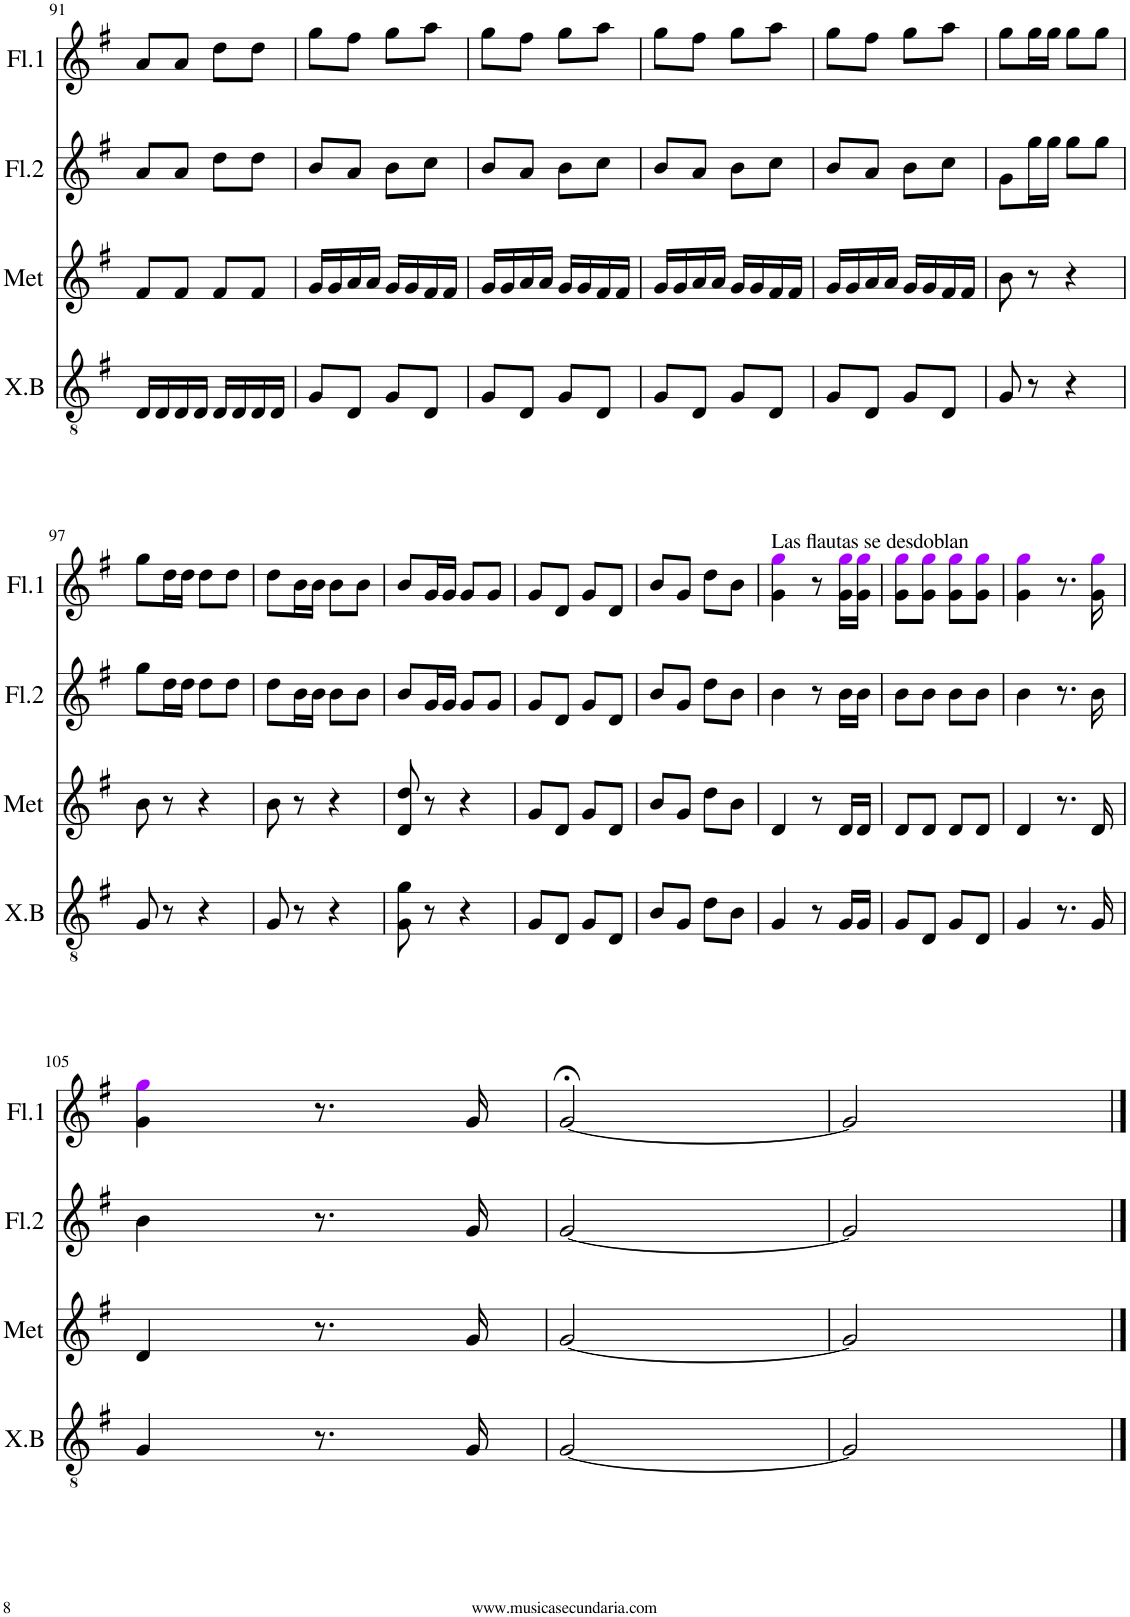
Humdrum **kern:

**kern	**kern	**kern	**kern
*part4	*part3	*part2	*part1
*staff4	*staff3	*staff2	*staff1
*I"Xil.Bajo	*I"Met/Fl.3	*I"Flauta 2	*I"Flauta 1
*I'X.B	*I'Met	*I'Fl.2	*I'Fl.1
!!LO:PB:g=z
*clefGv2	*clefG2	*clefG2	*clefG2
*k[f#]	*k[f#]	*k[f#]	*k[f#]
*M2/4	*M2/4	*M2/4	*M2/4
=91	=91	=91	=91
16D/LL	8f#/L	8a/L	8a/L
16D/	.	.	.
16D/	8f#/J	8a/J	8a/J
16D/JJ	.	.	.
16D/LL	8f#/L	8dd\L	8dd\L
16D/	.	.	.
16D/	8f#/J	8dd\J	8dd\J
16D/JJ	.	.	.
=92	=92	=92	=92
8G/L	16g/LL	8b/L	8gg\L
.	16g/	.	.
8D/J	16a/	8a/J	8ff#\J
.	16a/JJ	.	.
8G/L	16g/LL	8b\L	8gg\L
.	16g/	.	.
8D/J	16f#/	8cc\J	8aa\J
.	16f#/JJ	.	.
=93	=93	=93	=93
8G/L	16g/LL	8b/L	8gg\L
.	16g/	.	.
8D/J	16a/	8a/J	8ff#\J
.	16a/JJ	.	.
8G/L	16g/LL	8b\L	8gg\L
.	16g/	.	.
8D/J	16f#/	8cc\J	8aa\J
.	16f#/JJ	.	.
=94	=94	=94	=94
8G/L	16g/LL	8b/L	8gg\L
.	16g/	.	.
8D/J	16a/	8a/J	8ff#\J
.	16a/JJ	.	.
8G/L	16g/LL	8b\L	8gg\L
.	16g/	.	.
8D/J	16f#/	8cc\J	8aa\J
.	16f#/JJ	.	.
=95	=95	=95	=95
8G/L	16g/LL	8b/L	8gg\L
.	16g/	.	.
8D/J	16a/	8a/J	8ff#\J
.	16a/JJ	.	.
8G/L	16g/LL	8b\L	8gg\L
.	16g/	.	.
8D/J	16f#/	8cc\J	8aa\J
.	16f#/JJ	.	.
=96	=96	=96	=96
8G/	8b\	8g\L	8gg\L
8r	8r	16gg\L	16gg\L
.	.	16gg\JJ	16gg\JJ
4r	4r	8gg\L	8gg\L
.	.	8gg\J	8gg\J
!!LO:LB:g=z
=97	=97	=97	=97
8G/	8b\	8gg\L	8gg\L
8r	8r	16dd\L	16dd\L
.	.	16dd\JJ	16dd\JJ
4r	4r	8dd\L	8dd\L
.	.	8dd\J	8dd\J
=98	=98	=98	=98
8G/	8b\	8dd\L	8dd\L
8r	8r	16b\L	16b\L
.	.	16b\JJ	16b\JJ
4r	4r	8b\L	8b\L
.	.	8b\J	8b\J
=99	=99	=99	=99
8G\ 8g\	8d/ 8dd/	8b/L	8b/L
8r	8r	16g/L	16g/L
.	.	16g/JJ	16g/JJ
4r	4r	8g/L	8g/L
.	.	8g/J	8g/J
=100	=100	=100	=100
8G/L	8g/L	8g/L	8g/L
8D/J	8d/J	8d/J	8d/J
8G/L	8g/L	8g/L	8g/L
8D/J	8d/J	8d/J	8d/J
=101	=101	=101	=101
8B/L	8b/L	8b/L	8b/L
8G/J	8g/J	8g/J	8g/J
8d\L	8dd\L	8dd\L	8dd\L
8B\J	8b\J	8b\J	8b\J
=102	=102	=102	=102
!	!	!	!LO:TX:a:t=Las flautas se desdoblan
4G/	4d/	4b\	4g\ 4ggi\
8r	8r	8r	8r
16G/LL	16d/LL	16b\LL	16g\ 16ggi\LL
16G/JJ	16d/JJ	16b\JJ	16g\ 16ggi\JJ
=103	=103	=103	=103
8G/L	8d/L	8b\L	8g\ 8ggi\L
8D/J	8d/J	8b\J	8g\ 8ggi\J
8G/L	8d/L	8b\L	8g\ 8ggi\L
8D/J	8d/J	8b\J	8g\ 8ggi\J
=104	=104	=104	=104
4G/	4d/	4b\	4g\ 4ggi\
8.r	8.r	8.r	8.r
16G/	16d/	16b\	16g\ 16ggi\
!!LO:LB:g=z
=105	=105	=105	=105
4G/	4d/	4b\	4g\ 4ggi\
8.r	8.r	8.r	8.r
16G/	16g/	16g/	16g/
=106	=106	=106	=106
[2G/	[2g/	[2g/	[2g;</
=107	=107	=107	=107
2G/]	2g/]	2g/]	2g/]
==	==	==	==
*-	*-	*-	*-
